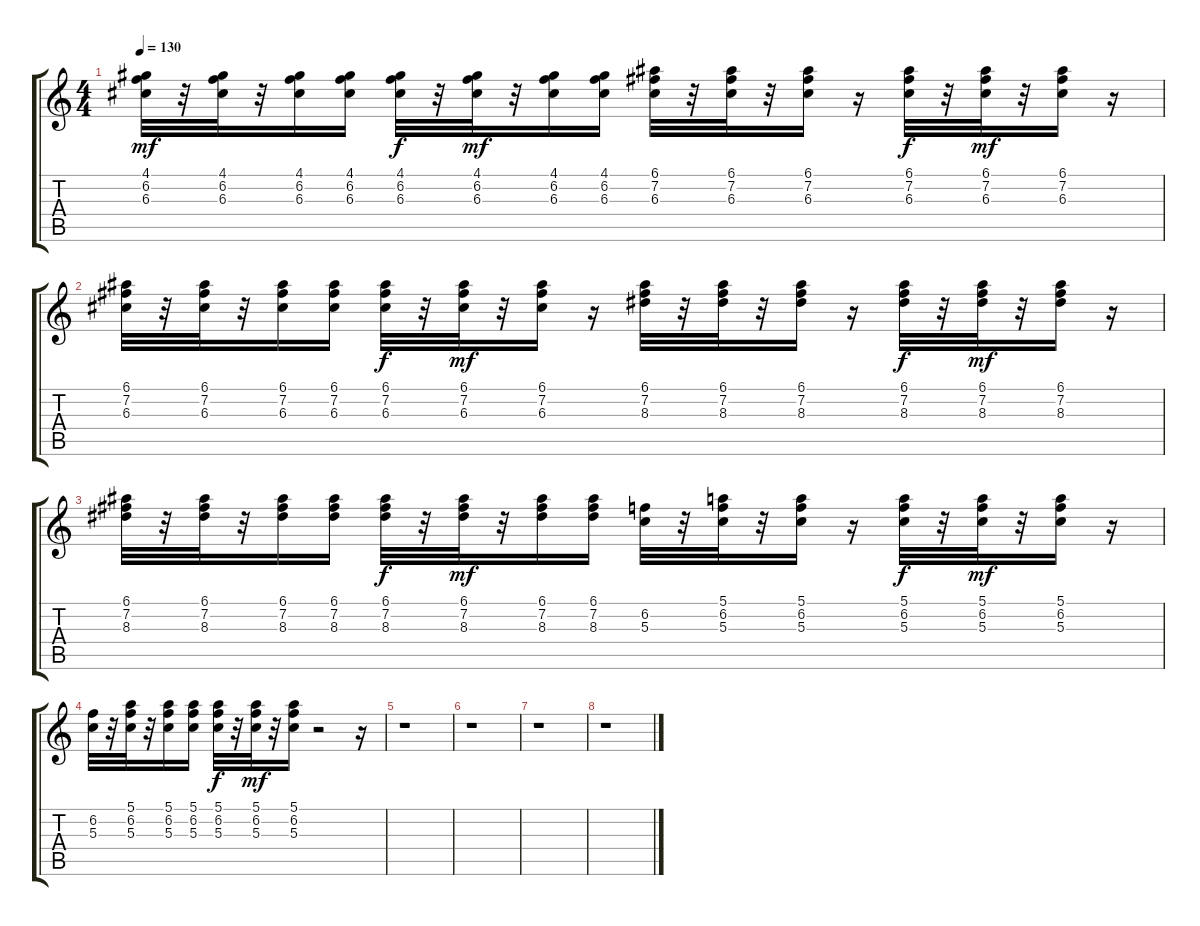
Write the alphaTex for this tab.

\track "" {instrument electricguitarclean}
\staff {score tabs}
\tuning (E4 B3 G3 D3 A2 E2) {hide}
\ts (4 4)
\tempo 130
\clef g2
\ks c
(4.1 6.2 6.3).32{dy mf} r.32 (4.1 6.2 6.3).32 r.32 (4.1 6.2 6.3).16 (4.1 6.2 6.3).16 (4.1 6.2 6.3).32{dy f} r.32 (4.1 6.2 6.3).32{dy mf} r.32 (4.1 6.2 6.3).16 (4.1 6.2 6.3).16 (6.1 7.2 6.3).32 r.32 (6.1 7.2 6.3).32 r.32 (6.1 7.2 6.3).16 r.16 (6.1 7.2 6.3).32{dy f} r.32 (6.1 7.2 6.3).32{dy mf} r.32 (6.1 7.2 6.3).16 r.16 |
(6.1 7.2 6.3).32 r.32 (6.1 7.2 6.3).32 r.32 (6.1 7.2 6.3).16 (6.1 7.2 6.3).16 (6.1 7.2 6.3).32{dy f} r.32 (6.1 7.2 6.3).32{dy mf} r.32 (6.1 7.2 6.3).16 r.16 (6.1 7.2 8.3).32 r.32 (6.1 7.2 8.3).32 r.32 (6.1 7.2 8.3).16 r.16 (6.1 7.2 8.3).32{dy f} r.32 (6.1 7.2 8.3).32{dy mf} r.32 (6.1 7.2 8.3).16 r.16 |
(6.1 7.2 8.3).32 r.32 (6.1 7.2 8.3).32 r.32 (6.1 7.2 8.3).16 (6.1 7.2 8.3).16 (6.1 7.2 8.3).32{dy f} r.32 (6.1 7.2 8.3).32{dy mf} r.32 (6.1 7.2 8.3).16 (6.1 7.2 8.3).16 (6.2 5.3).32 r.32 (5.1 6.2 5.3).32 r.32 (5.1 6.2 5.3).16 r.16 (5.1 6.2 5.3).32{dy f} r.32 (5.1 6.2 5.3).32{dy mf} r.32 (5.1 6.2 5.3).16 r.16 |
(6.2 5.3).32 r.32 (5.1 6.2 5.3).32 r.32 (5.1 6.2 5.3).16 (5.1 6.2 5.3).16 (5.1 6.2 5.3).32{dy f} r.32 (5.1 6.2 5.3).32{dy mf} r.32 (5.1 6.2 5.3).16 r.2 r.16 |
r.1 |
r.1 |
r.1 |
r.1
